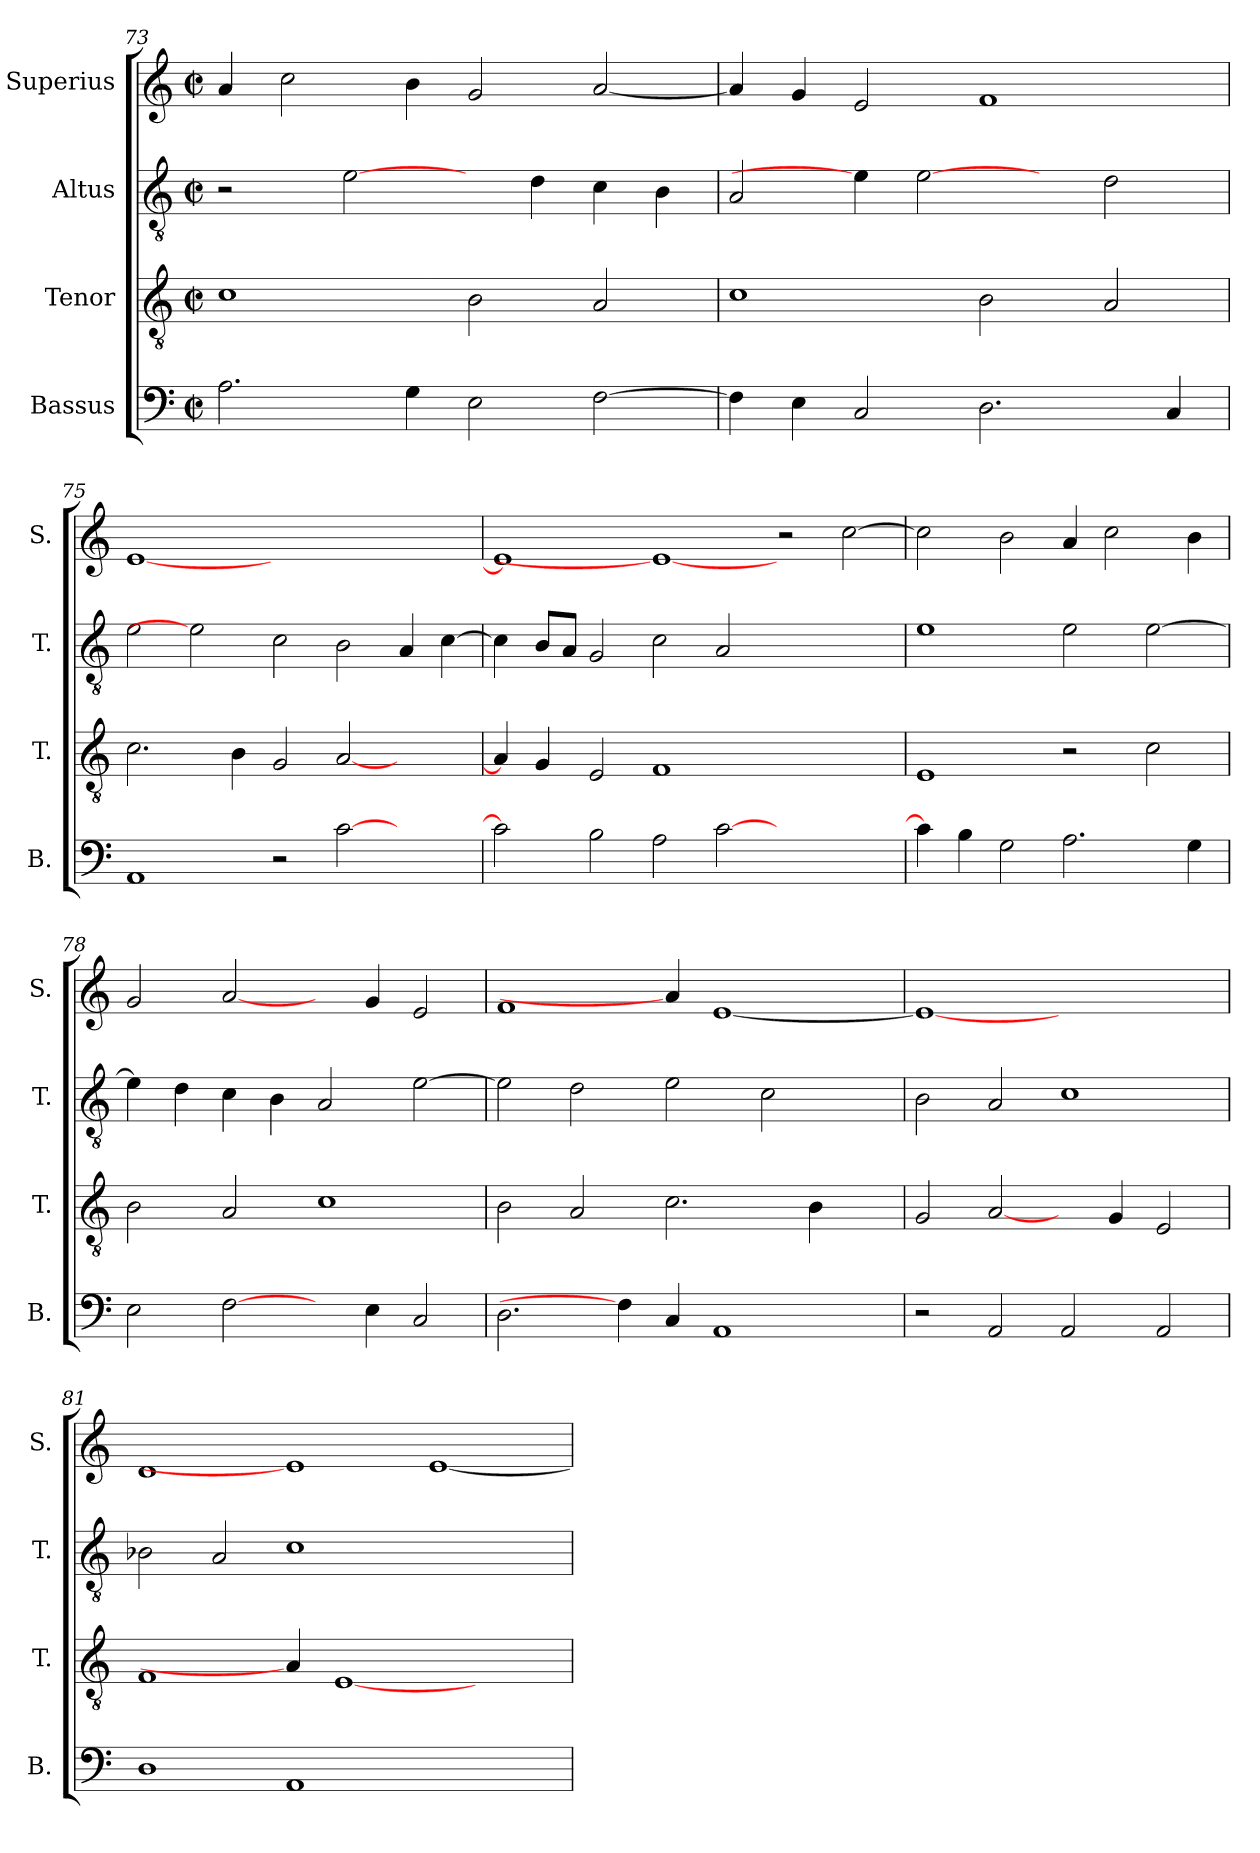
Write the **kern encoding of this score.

**kern	**kern	**kern	**kern
*part4	*part3	*part2	*part1
*staff4	*staff3	*staff2	*staff1
*I"Bassus	*I"Tenor	*I"Altus	*I"Superius
*I'B.	*I'T.	*I'T.	*I'S.
!!LO:LB:g=z
*clefF4	*clefGv2	*clefGv2	*clefG2
*	*ITrd7c12	*ITrd7c12	*
*k[]	*k[]	*k[]	*k[]
*C:	*C:	*C:	*C:
*M2/2	*M2/2	*M2/2	*M2/2
*met(c|)	*met(c|)	*met(c|)	*met(c|)
=73	=73	=73	=73
2.Ai\	1Ci	2r	4ai/
.	.	.	2cci\
.	.	[2Ei\	.
4Gi\	.	.	4bi\
2Ei\	2BBi\	4ryy	2gi/
.	.	4Di\	.
[>2Fi\	2AAi/	4Ci\	[<2ai/
.	.	4BBi\	.
=74	=74	=74	=74
4Fi\]	1Ci	2AAi/	4ai/]
4Ei\	.	.	4gi/
2Ci/	.	4Ei\]	2ei/
.	.	[2Ei	.
2.Di\	2BBi\	.	1fi
.	.	4ryy	.
.	2AAi/	2Di\	.
4Ci/	.	.	.
=75	=75	=75	=75
1AAi	2.Ci\	2Ei\	[<1ei
.	.	2Ei]	.
.	4BBi\	.	.
2r	2GGi/	2Ci\	1.ryy
[>2ci\	[<2AAi/	2BBi\	.
2ryy	2ryy	4AAi/	.
.	.	[>4Ci\	.
=76	=76	=76	=76
2ci\]	4AAi/]	4Ci\]	1ei]
.	4GGi/	8BBi/L	.
.	.	8AAi/J	.
2Bi\	2EEi/	2GGi/	.
2Ai\	1FFi	2Ci\	1ei_
[>2ci\	.	2AAi/	.
1ryy	1ryy	1ryy	2r
.	.	.	[>2cci\
!!LO:PB:g=z
=77	=77	=77	=77
4ci\]	1EEi	1Ei	2cci\]
4Bi\	.	.	.
2Gi\	.	.	2bi\
2.Ai\	2r	2Ei\	4ai/
.	.	.	2cci\
.	2Ci\	[>2Ei\	.
4Gi\	.	.	4bi\
=78	=78	=78	=78
2Ei\	2BBi\	4Ei\]	2gi/
.	.	4Di\	.
[2Fi\	2AAi/	4Ci\	[2ai/
.	.	4BBi\	.
4ryy	1Ci	2AAi/	4ryy
4Ei\	.	.	4gi/
2Ci/	.	[>2Ei\	2ei/
=79	=79	=79	=79
2.Di\	2BBi\	2Ei\]	1fi
.	2AAi/	2Di\	.
4Fi\]	.	.	.
4Ci/	2.Ci\	2Ei\	4ai/]
1AAi	.	.	[<1ei
.	.	2Ci\	.
.	4BBi\	.	.
.	4ryy	4ryy	.
!!LO:LB:g=z
=80	=80	=80	=80
2r	2GGi/	2BBi\	1ei_<
2AAi/	[2AAi/	2AAi/	.
2AAi/	4ryy	1Ci	1ryy
.	4GGi/	.	.
2AAi/	2EEi/	.	.
=81	=81	=81	=81
1Di	1FFi	2BB-Xi\	1di
.	.	2AAi/	.
1AAi	4AAi/]	1Ci	1ei]
.	[<1EEi	.	.
1ryy	.	1ryy	[<1ei
.	2.ryy	.	.
=	=	=	=
*-	*-	*-	*-
